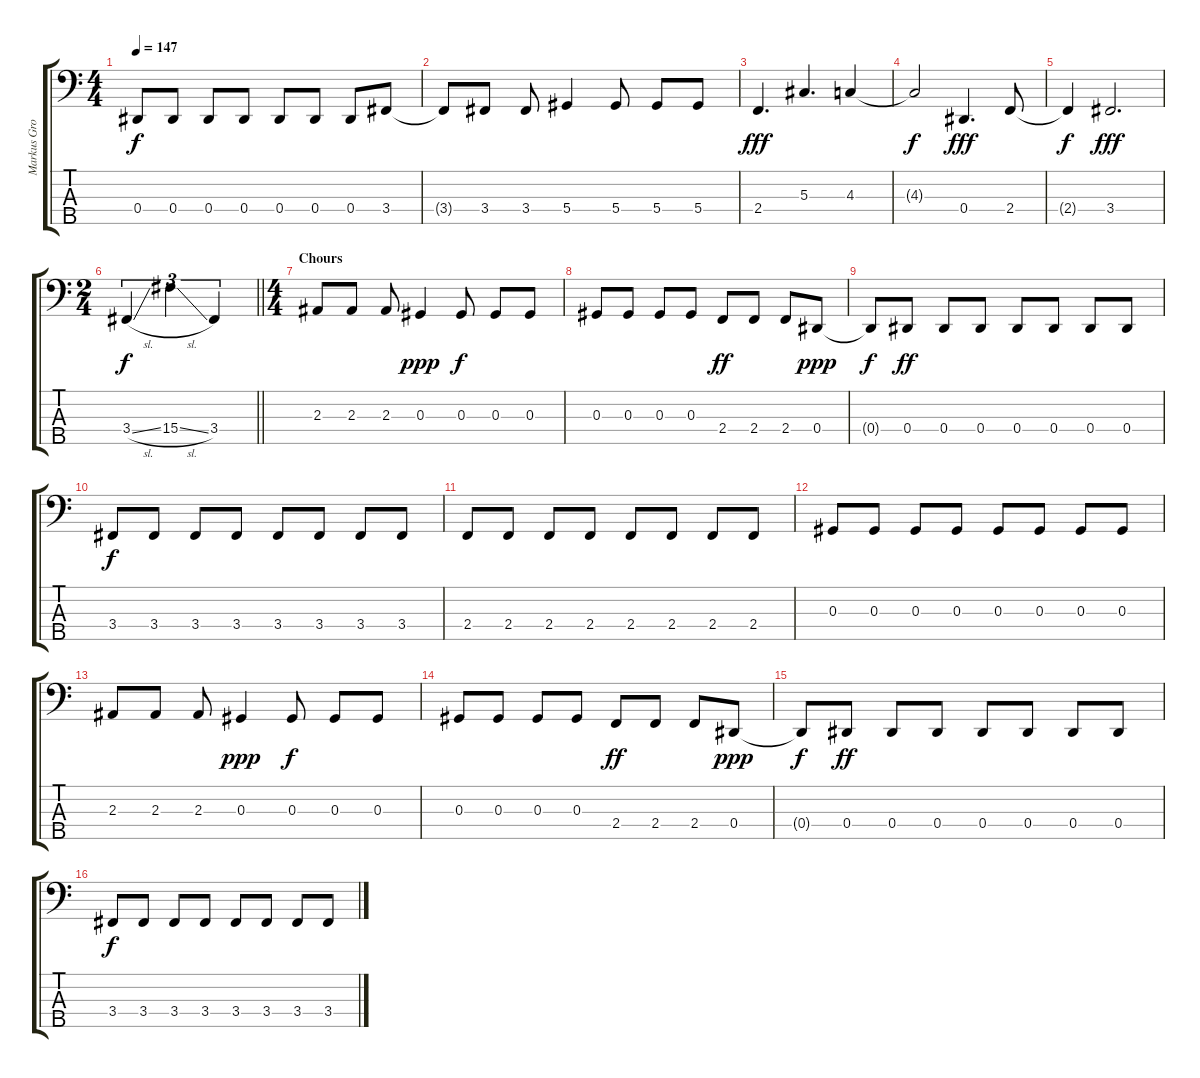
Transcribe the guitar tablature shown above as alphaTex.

\track ("Markus Grosskopf" "Markus Gro") {instrument slapbass2}
\staff {score tabs}
\tuning (Gb2 Db2 Ab1 Eb1 Bb0) {hide}
\ts (4 4)
\tempo 147
\clef f4
\ks c
0.4{t}.8{dy f} 0.4.8 0.4.8 0.4.8 0.4.8 0.4.8 0.4.8 3.4.8 |
3.4{t}.8 3.4.8 3.4.8 5.4.4 5.4.8 5.4.8 5.4.8 |
2.4.4{d dy fff} 5.3.4{d} 4.3.4 |
4.3{t}.2{dy f} 0.4.4{d dy fff} 2.4.8 |
2.4{t}.4{dy f} 3.4.2{d dy fff} |
\ts (2 4)
\barLineRight lightlight
3.4{sl}.4{tu (3 2) dy f} 15.4{sl}.4{tu (3 2)} 3.4.4{tu (3 2)} |
\ts (4 4)
\section ("" "Chours")
2.3.8{instrument slapbass2} 2.3.8 2.3.8 0.3.4{dy ppp} 0.3.8{dy f} 0.3.8 0.3.8 |
0.3.8 0.3.8 0.3.8 0.3.8 2.4.8{dy ff} 2.4.8 2.4.8 0.4.8{dy ppp} |
0.4{t}.8{dy f} 0.4.8{dy ff} 0.4.8 0.4.8 0.4.8 0.4.8 0.4.8 0.4.8 |
3.4.8{dy f} 3.4.8 3.4.8 3.4.8 3.4.8 3.4.8 3.4.8 3.4.8 |
2.4.8 2.4.8 2.4.8 2.4.8 2.4.8 2.4.8 2.4.8 2.4.8 |
0.3.8 0.3.8 0.3.8 0.3.8 0.3.8 0.3.8 0.3.8 0.3.8 |
2.3.8 2.3.8 2.3.8 0.3.4{dy ppp} 0.3.8{dy f} 0.3.8 0.3.8 |
0.3.8 0.3.8 0.3.8 0.3.8 2.4.8{dy ff} 2.4.8 2.4.8 0.4.8{dy ppp} |
0.4{t}.8{dy f} 0.4.8{dy ff} 0.4.8 0.4.8 0.4.8 0.4.8 0.4.8 0.4.8 |
3.4.8{dy f} 3.4.8 3.4.8 3.4.8 3.4.8 3.4.8 3.4.8 3.4.8
